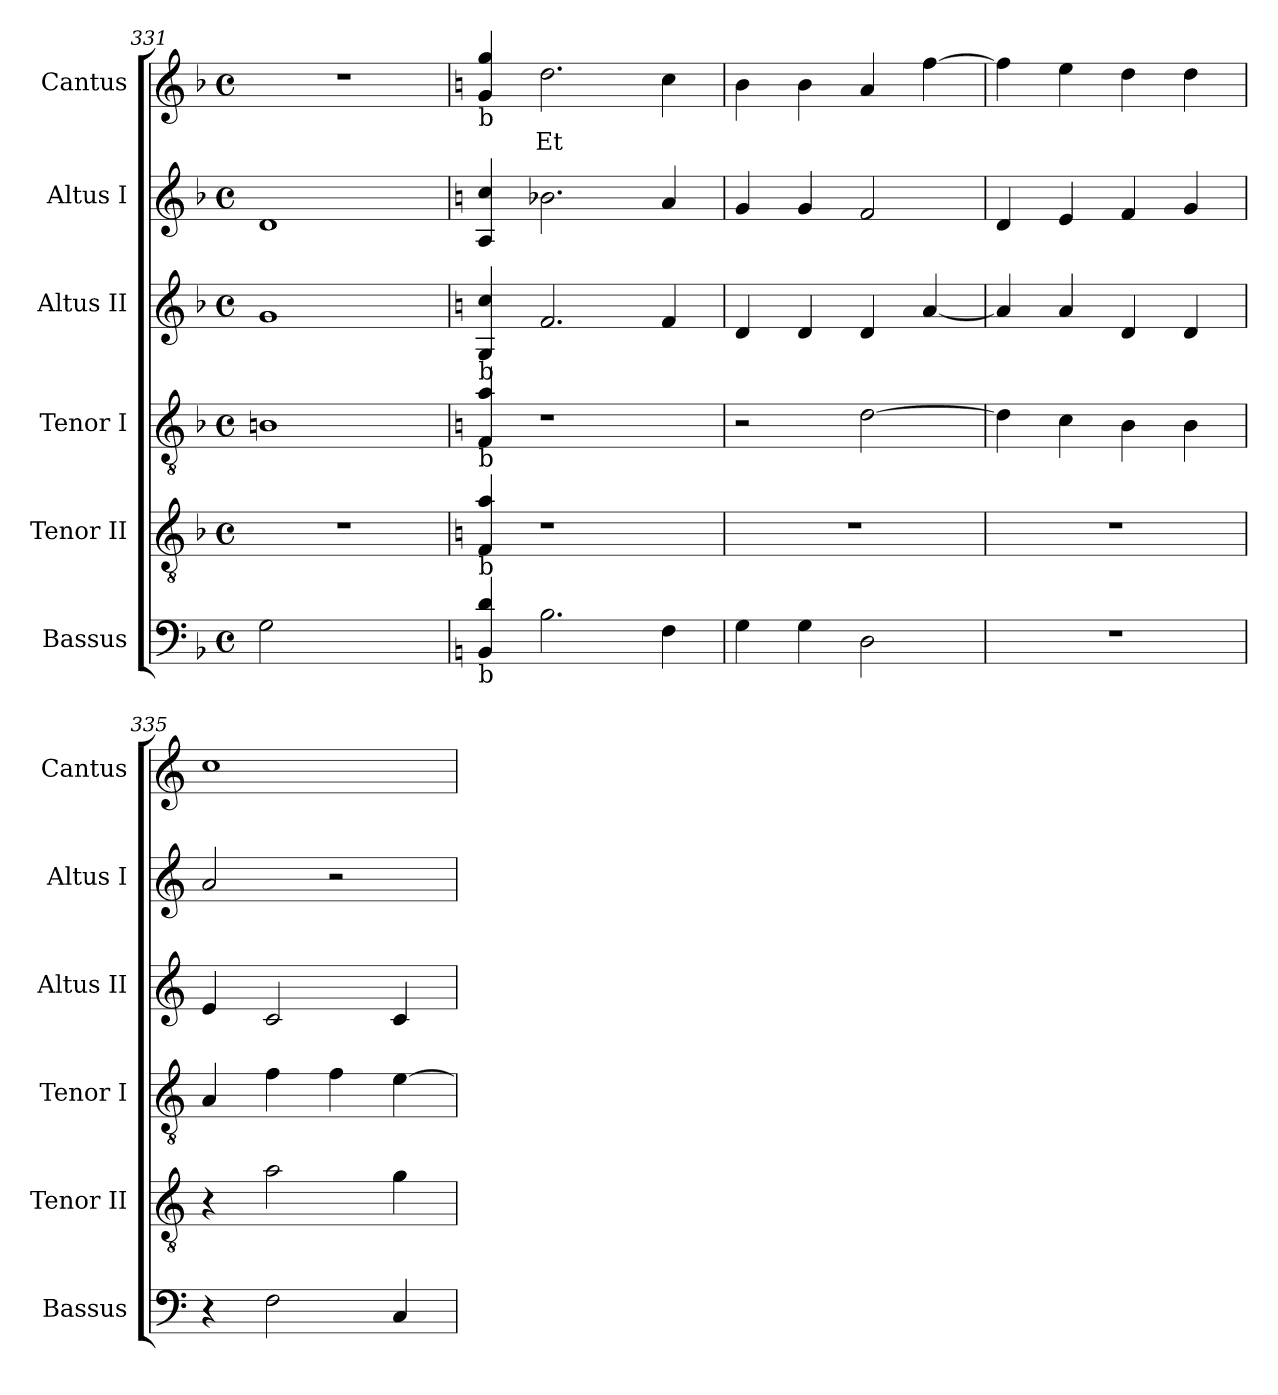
**kern	**kern	**kern	**kern	**kern	**kern	**text
*part6	*part5	*part4	*part3	*part2	*part1	*part1
*staff6	*staff5	*staff4	*staff3	*staff2	*staff1	*staff1
*I"Bassus	*I"Tenor II	*I"Tenor I	*I"Altus II	*I"Altus I	*I"Cantus	*
*I'Bassus	*I'Tenor II	*I'Tenor I	*I'Altus II	*I'Altus I	*I'Cantus	*
*clefF4	*clefGv2	*clefGv2	*clefG2	*clefG2	*clefG2	*
*k[b-]	*k[b-]	*k[b-]	*k[b-]	*k[b-]	*k[b-]	*
*F:	*F:	*F:	*F:	*F:	*F:	*
*M4/4	*M4/4	*M4/4	*M4/4	*M4/4	*M4/4	*
*met(c)	*met(c)	*met(c)	*met(c)	*met(c)	*met(c)	*
=331	=331	=331	=331	=331	=331	=331
2G\	1r	1Bn	1g	1d	1r	.
2ryy	.	.	.	.	.	.
!!LO:PB:g=z
=332	=332	=332	=332	=332	=332	=332
*k[]	*k[]	*k[]	*k[]	*k[]	*k[]	*
*C:	*C:	*C:	*C:	*C:	*C:	*
!	!	!	!	!	!LO:TX:b:t=b	!
!	!	!	!LO:TX:b:t=b	!	!	!
!	!	!LO:TX:b:t=b	!	!	!	!
!	!LO:TX:b:t=b	!	!	!	!	!
!LO:TX:b:t=b	!	!	!	!	!	!
4BB/ 4d/	4F/ 4a/	4F/ 4a/	4G/ 4cc/	4A/ 4cc/	4g/ 4gg/	.
!	!	!	!	!	!	!LO:LY:b
2.B\	1r	1r	2.f/	2.b-X\	2.dd\	Et
4F\	.	.	4f/	4a/	4cc\	.
=333	=333	=333	=333	=333	=333	=333
4G\	1r	2r	4d/	4g/	4b\	.
4G\	.	.	4d/	4g/	4b\	.
2D\	.	[>2d\	4d/	2f/	4a/	.
.	.	.	[<4a/	.	[>4ff\	.
=334	=334	=334	=334	=334	=334	=334
1r	1r	4d\]	4a/]	4d/	4ff\]	.
.	.	4c\	4a/	4e/	4ee\	.
.	.	4B\	4d/	4f/	4dd\	.
.	.	4B\	4d/	4g/	4dd\	.
=335	=335	=335	=335	=335	=335	=335
4r	4r	4A/	4e/	2a/	1cc	.
2F\	2a\	4f\	2c/	.	.	.
.	.	4f\	.	2r	.	.
4C/	4g\	[>4e\	4c/	.	.	.
=	=	=	=	=	=	=
*-	*-	*-	*-	*-	*-	*-
